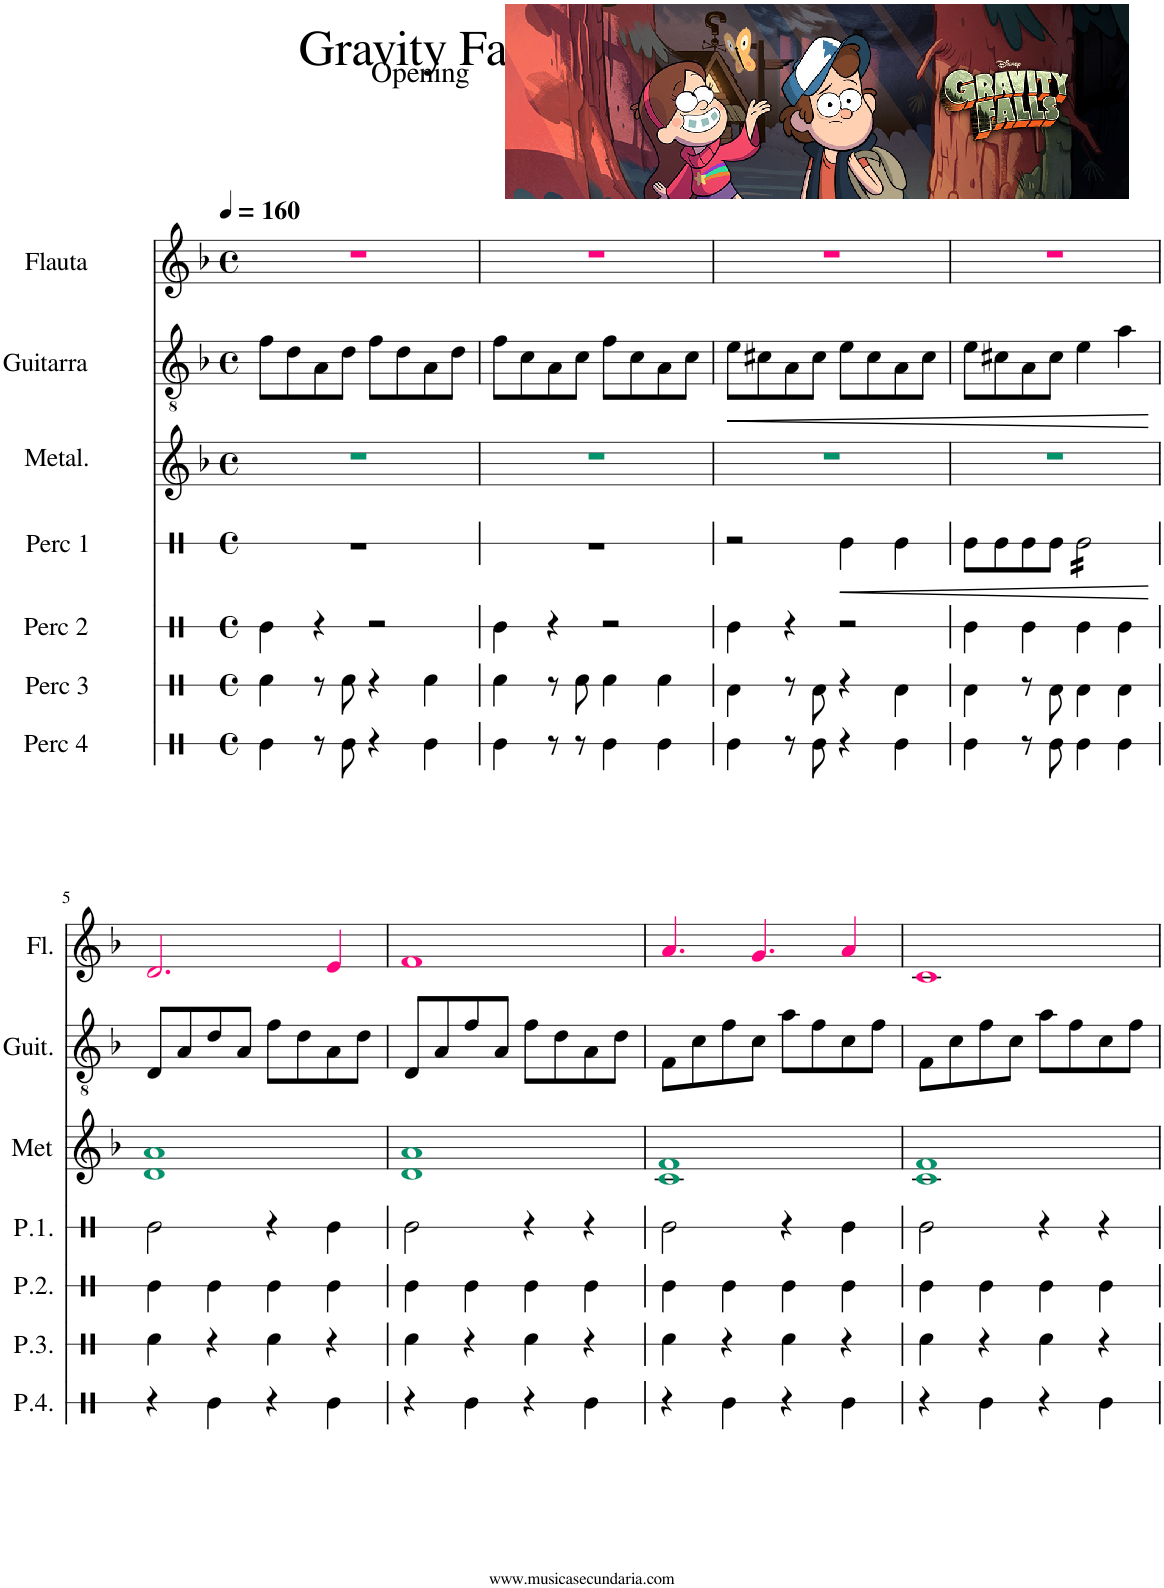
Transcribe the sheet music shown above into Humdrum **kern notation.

**kern	**kern	**kern	**kern	**dynam	**kern	**kern	**dynam	**kern
*part7	*part6	*part5	*part4	*part4	*part3	*part2	*part2	*part1
*staff7	*staff6	*staff5	*staff4	*staff4	*staff3	*staff2	*staff2	*staff1
*I"Perc 4	*I"Perc 3	*I"Perc 2	*I"Perc 1	*	*I"Metal.	*I"Guitarra	*	*I"Flauta
*I'P.4.	*I'P.3.	*I'P.2.	*I'P.1.	*	*I'Met	*I'Guit.	*	*I'Fl.
*stria1	*stria1	*stria1	*stria1	*	*	*	*	*
*clefX	*clefX	*clefX	*clefX	*	*clefG2	*clefGv2	*	*clefG2
*k[]	*k[]	*k[]	*k[]	*	*k[b-]	*k[b-]	*	*k[b-]
*M4/4	*M4/4	*M4/4	*M4/4	*	*M4/4	*M4/4	*	*M4/4
*met(c)	*met(c)	*met(c)	*met(c)	*	*met(c)	*met(c)	*	*met(c)
*MM160	*MM160	*MM160	*MM160	*	*MM160	*MM160	*	*MM160
=1	=1	=1	=1	=1	=1	=1	=1	=1
4Re\	4Rf\	4Re\	1r	.	1r	8f\L	.	1r
.	.	.	.	.	.	8d\	.	.
8r	8r	4r	.	.	.	8A\	.	.
8Re\	8Rf\	.	.	.	.	8d\J	.	.
4r	4r	2r	.	.	.	8f\L	.	.
.	.	.	.	.	.	8d\	.	.
4Re\	4Rf\	.	.	.	.	8A\	.	.
.	.	.	.	.	.	8d\J	.	.
=2	=2	=2	=2	=2	=2	=2	=2	=2
4Re\	4Rf\	4Re\	1r	.	1r	8f\L	.	1r
.	.	.	.	.	.	8c\	.	.
8r	8r	4r	.	.	.	8A\	.	.
8r	8Rf\	.	.	.	.	8c\J	.	.
4Re\	4Rf\	2r	.	.	.	8f\L	.	.
.	.	.	.	.	.	8c\	.	.
4Re\	4Rf\	.	.	.	.	8A\	.	.
.	.	.	.	.	.	8c\J	.	.
=3	=3	=3	=3	=3	=3	=3	=3	=3
!	!	!	!	!	!	!	!LO:HP:b	!
4Re\	4Rd\	4Re\	2r	.	1r	8e\L	<	1r
.	.	.	.	.	.	8c#X\	.	.
8r	8r	4r	.	.	.	8A\	.	.
8Re\	8Rd\	.	.	.	.	8c#\J	.	.
!	!	!	!	!LO:HP:b	!	!	!	!
4r	4r	2r	4Re\	<	.	8e\L	.	.
.	.	.	.	.	.	8c#\	.	.
4Re\	4Rd\	.	4Re\	.	.	8A\	.	.
.	.	.	.	.	.	8c#\J	.	.
=4	=4	=4	=4	=4	=4	=4	=4	=4
4Re\	4Rd\	4Re\	8Re\L	.	1r	8e\L	.	1r
.	.	.	8Re\	.	.	8c#X\	.	.
8r	8r	4Re\	8Re\	.	.	8A\	.	.
8Re\	8Rd\	.	8Re\J	.	.	8c#\J	.	.
*	*	*	*tremolo	*	*	*	*	*
4Re\	4Rd\	4Re\	16Re\LL	.	.	4e\	.	.
.	.	.	16Re\	.	.	.	.	.
.	.	.	16Re\	.	.	.	.	.
.	.	.	16Re\	.	.	.	.	.
4Re\	4Rd\	4Re\	16Re\	.	.	4a\	.	.
.	.	.	16Re\	.	.	.	.	.
.	.	.	16Re\	.	.	.	.	.
.	.	.	16Re\JJ	.	.	.	.	.
*	*	*	*Xtremolo	*	*	*	*	*
.	.	.	.	[	.	.	[	.
!!LO:LB:g=z
=5	=5	=5	=5	=5	=5	=5	=5	=5
4r	4Rf\	4Re\	2Re\	.	1di 1ai	8D/L	.	2.dj/
.	.	.	.	.	.	8A/	.	.
4Re\	4r	4Re\	.	.	.	8d/	.	.
.	.	.	.	.	.	8A/J	.	.
4r	4Rf\	4Re\	4r	.	.	8f\L	.	.
.	.	.	.	.	.	8d\	.	.
4Re\	4r	4Re\	4Re\	.	.	8A\	.	4ej/
.	.	.	.	.	.	8d\J	.	.
=6	=6	=6	=6	=6	=6	=6	=6	=6
4r	4Rf\	4Re\	2Re\	.	1di 1ai	8D/L	.	1fj
.	.	.	.	.	.	8A/	.	.
4Re\	4r	4Re\	.	.	.	8f/	.	.
.	.	.	.	.	.	8A/J	.	.
4r	4Rf\	4Re\	4r	.	.	8f\L	.	.
.	.	.	.	.	.	8d\	.	.
4Re\	4r	4Re\	4r	.	.	8A\	.	.
.	.	.	.	.	.	8d\J	.	.
=7	=7	=7	=7	=7	=7	=7	=7	=7
4r	4Rf\	4Re\	2Re\	.	1ci 1fi	8F\L	.	4.aj/
.	.	.	.	.	.	8c\	.	.
4Re\	4r	4Re\	.	.	.	8f\	.	.
.	.	.	.	.	.	8c\J	.	4.gj/
4r	4Rf\	4Re\	4r	.	.	8a\L	.	.
.	.	.	.	.	.	8f\	.	.
4Re\	4r	4Re\	4Re\	.	.	8c\	.	4aj/
.	.	.	.	.	.	8f\J	.	.
=8	=8	=8	=8	=8	=8	=8	=8	=8
4r	4Rf\	4Re\	2Re\	.	1ci 1fi	8F\L	.	1cj
.	.	.	.	.	.	8c\	.	.
4Re\	4r	4Re\	.	.	.	8f\	.	.
.	.	.	.	.	.	8c\J	.	.
4r	4Rf\	4Re\	4r	.	.	8a\L	.	.
.	.	.	.	.	.	8f\	.	.
4Re\	4r	4Re\	4r	.	.	8c\	.	.
.	.	.	.	.	.	8f\J	.	.
=	=	=	=	=	=	=	=	=
*-	*-	*-	*-	*-	*-	*-	*-	*-
